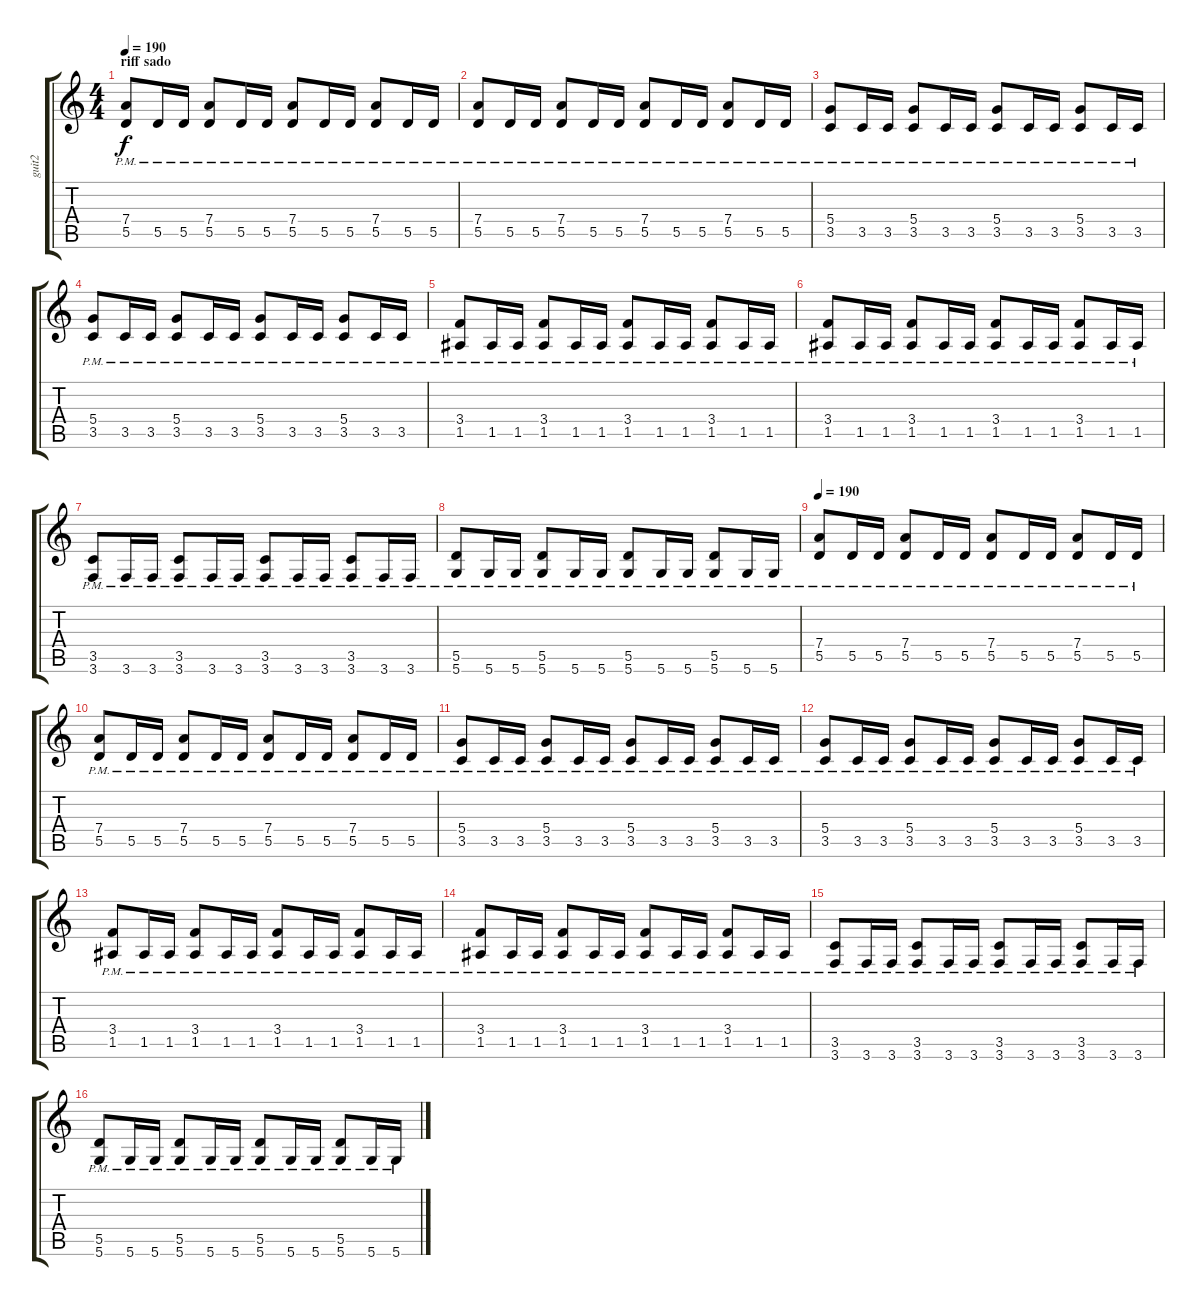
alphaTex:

\track ("guit2" "guit2") {instrument electricguitarclean}
\staff {score tabs}
\tuning (E4 B3 G3 D3 A2 D2) {hide}
\ts (4 4)
\section ("" "riff sado")
\tempo 190
\clef g2
\ks c
(7.4 5.5{pm}).8{dy f instrument distortionguitar} 5.5{pm}.16 5.5{pm}.16 (7.4 5.5{pm}).8 5.5{pm}.16 5.5{pm}.16 (7.4 5.5{pm}).8 5.5{pm}.16 5.5{pm}.16 (7.4 5.5{pm}).8 5.5{pm}.16 5.5{pm}.16 |
(7.4 5.5{pm}).8 5.5{pm}.16 5.5{pm}.16 (7.4 5.5{pm}).8 5.5{pm}.16 5.5{pm}.16 (7.4 5.5{pm}).8 5.5{pm}.16 5.5{pm}.16 (7.4 5.5{pm}).8 5.5{pm}.16 5.5{pm}.16 |
(5.4 3.5{pm}).8 3.5{pm}.16 3.5{pm}.16 (5.4 3.5{pm}).8 3.5{pm}.16 3.5{pm}.16 (5.4 3.5{pm}).8 3.5{pm}.16 3.5{pm}.16 (5.4 3.5{pm}).8 3.5{pm}.16 3.5{pm}.16 |
(5.4 3.5{pm}).8 3.5{pm}.16 3.5{pm}.16 (5.4 3.5{pm}).8 3.5{pm}.16 3.5{pm}.16 (5.4 3.5{pm}).8 3.5{pm}.16 3.5{pm}.16 (5.4 3.5{pm}).8 3.5{pm}.16 3.5{pm}.16 |
(3.4 1.5{pm}).8 1.5{pm}.16 1.5{pm}.16 (3.4 1.5{pm}).8 1.5{pm}.16 1.5{pm}.16 (3.4 1.5{pm}).8 1.5{pm}.16 1.5{pm}.16 (3.4 1.5{pm}).8 1.5{pm}.16 1.5{pm}.16 |
(3.4 1.5{pm}).8 1.5{pm}.16 1.5{pm}.16 (3.4 1.5{pm}).8 1.5{pm}.16 1.5{pm}.16 (3.4 1.5{pm}).8 1.5{pm}.16 1.5{pm}.16 (3.4 1.5{pm}).8 1.5{pm}.16 1.5{pm}.16 |
(3.5 3.6{pm}).8 3.6{pm}.16 3.6{pm}.16 (3.5 3.6{pm}).8 3.6{pm}.16 3.6{pm}.16 (3.5 3.6{pm}).8 3.6{pm}.16 3.6{pm}.16 (3.5 3.6{pm}).8 3.6{pm}.16 3.6{pm}.16 |
(5.5 5.6{pm}).8 5.6{pm}.16 5.6{pm}.16 (5.5 5.6{pm}).8 5.6{pm}.16 5.6{pm}.16 (5.5 5.6{pm}).8 5.6{pm}.16 5.6{pm}.16 (5.5 5.6{pm}).8 5.6{pm}.16 5.6{pm}.16 |
\tempo 190
(7.4 5.5{pm}).8{instrument distortionguitar} 5.5{pm}.16 5.5{pm}.16 (7.4 5.5{pm}).8 5.5{pm}.16 5.5{pm}.16 (7.4 5.5{pm}).8 5.5{pm}.16 5.5{pm}.16 (7.4 5.5{pm}).8 5.5{pm}.16 5.5{pm}.16 |
(7.4 5.5{pm}).8 5.5{pm}.16 5.5{pm}.16 (7.4 5.5{pm}).8 5.5{pm}.16 5.5{pm}.16 (7.4 5.5{pm}).8 5.5{pm}.16 5.5{pm}.16 (7.4 5.5{pm}).8 5.5{pm}.16 5.5{pm}.16 |
(5.4 3.5{pm}).8 3.5{pm}.16 3.5{pm}.16 (5.4 3.5{pm}).8 3.5{pm}.16 3.5{pm}.16 (5.4 3.5{pm}).8 3.5{pm}.16 3.5{pm}.16 (5.4 3.5{pm}).8 3.5{pm}.16 3.5{pm}.16 |
(5.4 3.5{pm}).8 3.5{pm}.16 3.5{pm}.16 (5.4 3.5{pm}).8 3.5{pm}.16 3.5{pm}.16 (5.4 3.5{pm}).8 3.5{pm}.16 3.5{pm}.16 (5.4 3.5{pm}).8 3.5{pm}.16 3.5{pm}.16 |
(3.4 1.5{pm}).8 1.5{pm}.16 1.5{pm}.16 (3.4 1.5{pm}).8 1.5{pm}.16 1.5{pm}.16 (3.4 1.5{pm}).8 1.5{pm}.16 1.5{pm}.16 (3.4 1.5{pm}).8 1.5{pm}.16 1.5{pm}.16 |
(3.4 1.5{pm}).8 1.5{pm}.16 1.5{pm}.16 (3.4 1.5{pm}).8 1.5{pm}.16 1.5{pm}.16 (3.4 1.5{pm}).8 1.5{pm}.16 1.5{pm}.16 (3.4 1.5{pm}).8 1.5{pm}.16 1.5{pm}.16 |
(3.5 3.6{pm}).8 3.6{pm}.16 3.6{pm}.16 (3.5 3.6{pm}).8 3.6{pm}.16 3.6{pm}.16 (3.5 3.6{pm}).8 3.6{pm}.16 3.6{pm}.16 (3.5 3.6{pm}).8 3.6{pm}.16 3.6{pm}.16 |
(5.5 5.6{pm}).8 5.6{pm}.16 5.6{pm}.16 (5.5 5.6{pm}).8 5.6{pm}.16 5.6{pm}.16 (5.5 5.6{pm}).8 5.6{pm}.16 5.6{pm}.16 (5.5 5.6{pm}).8 5.6{pm}.16 5.6{pm}.16
